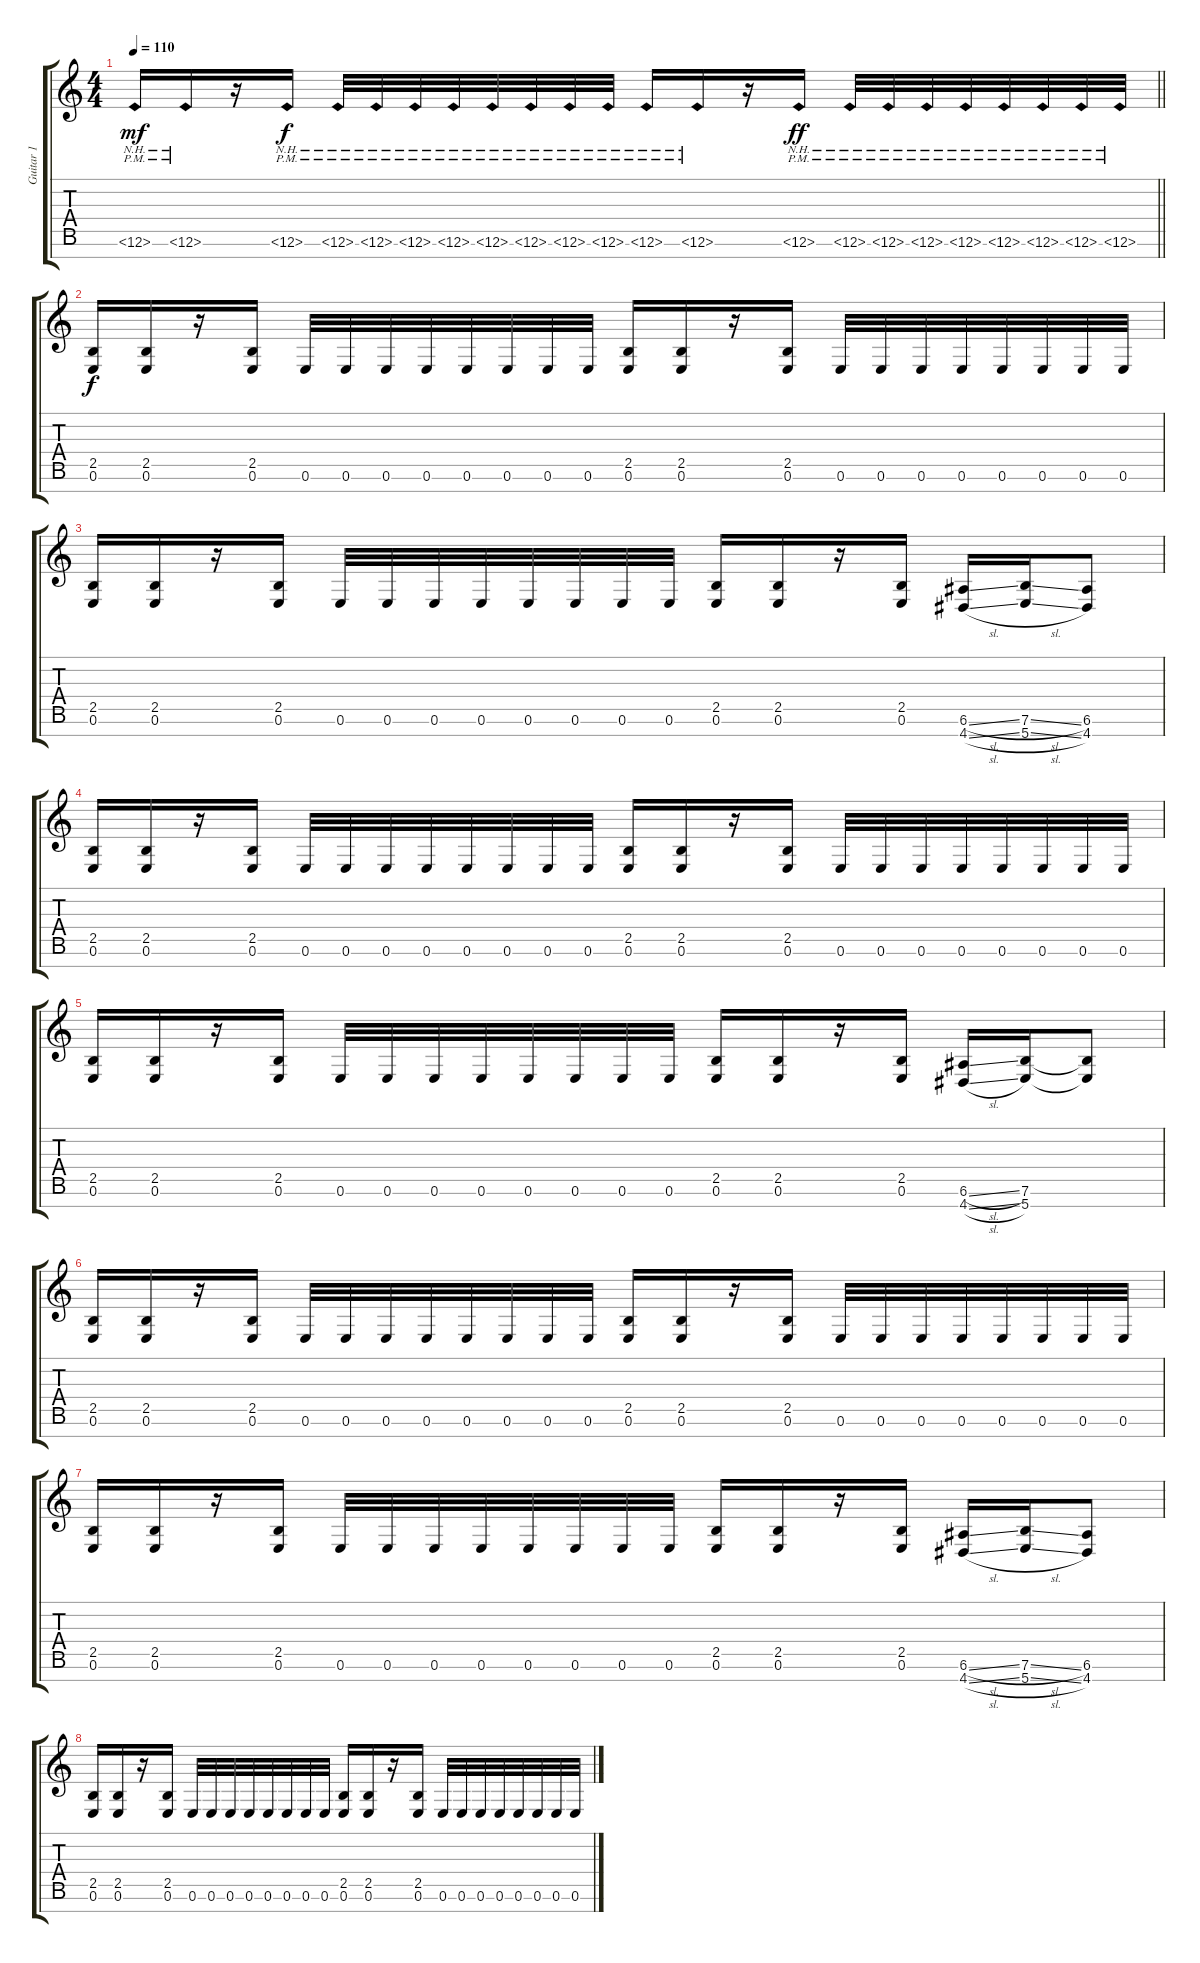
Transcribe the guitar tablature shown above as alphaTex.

\track ("Guitar 1" "Guitar 1") {instrument distortionguitar}
\staff {score tabs}
\tuning (E4 B3 G3 D3 A2 E2 B1) {hide}
\ts (4 4)
\tempo 110
\clef g2
\barLineRight lightlight
\ks c
0.6{nh pm}.16{dy mf} 0.6{nh pm}.16 r.16 0.6{nh pm}.16{dy f} 0.6{nh pm}.32 0.6{nh pm}.32 0.6{nh pm}.32 0.6{nh pm}.32 0.6{nh pm}.32 0.6{nh pm}.32 0.6{nh pm}.32 0.6{nh pm}.32 0.6{nh pm}.16 0.6{nh pm}.16 r.16 0.6{nh pm}.16{dy ff} 0.6{nh pm}.32 0.6{nh pm}.32 0.6{nh pm}.32 0.6{nh pm}.32 0.6{nh pm}.32 0.6{nh pm}.32 0.6{nh pm}.32 0.6{nh pm}.32 |
(2.5 0.6).16{dy f} (2.5 0.6).16 r.16 (2.5 0.6).16 0.6.32 0.6.32 0.6.32 0.6.32 0.6.32 0.6.32 0.6.32 0.6.32 (2.5 0.6).16 (2.5 0.6).16 r.16 (2.5 0.6).16 0.6.32 0.6.32 0.6.32 0.6.32 0.6.32 0.6.32 0.6.32 0.6.32 |
(2.5 0.6).16 (2.5 0.6).16 r.16 (2.5 0.6).16 0.6.32 0.6.32 0.6.32 0.6.32 0.6.32 0.6.32 0.6.32 0.6.32 (2.5 0.6).16 (2.5 0.6).16 r.16 (2.5 0.6).16 (6.6{sl} 4.7{sl}).16 (7.6{sl} 5.7{sl}).16 (6.6 4.7).8 |
(2.5 0.6).16 (2.5 0.6).16 r.16 (2.5 0.6).16 0.6.32 0.6.32 0.6.32 0.6.32 0.6.32 0.6.32 0.6.32 0.6.32 (2.5 0.6).16 (2.5 0.6).16 r.16 (2.5 0.6).16 0.6.32 0.6.32 0.6.32 0.6.32 0.6.32 0.6.32 0.6.32 0.6.32 |
(2.5 0.6).16 (2.5 0.6).16 r.16 (2.5 0.6).16 0.6.32 0.6.32 0.6.32 0.6.32 0.6.32 0.6.32 0.6.32 0.6.32 (2.5 0.6).16 (2.5 0.6).16 r.16 (2.5 0.6).16 (6.6{sl} 4.7{sl}).16 (7.6 5.7).16 (7.6{t} 5.7{t}).8 |
(2.5 0.6).16 (2.5 0.6).16 r.16 (2.5 0.6).16 0.6.32 0.6.32 0.6.32 0.6.32 0.6.32 0.6.32 0.6.32 0.6.32 (2.5 0.6).16 (2.5 0.6).16 r.16 (2.5 0.6).16 0.6.32 0.6.32 0.6.32 0.6.32 0.6.32 0.6.32 0.6.32 0.6.32 |
(2.5 0.6).16 (2.5 0.6).16 r.16 (2.5 0.6).16 0.6.32 0.6.32 0.6.32 0.6.32 0.6.32 0.6.32 0.6.32 0.6.32 (2.5 0.6).16 (2.5 0.6).16 r.16 (2.5 0.6).16 (6.6{sl} 4.7{sl}).16 (7.6{sl} 5.7{sl}).16 (6.6 4.7).8 |
(2.5 0.6).16 (2.5 0.6).16 r.16 (2.5 0.6).16 0.6.32 0.6.32 0.6.32 0.6.32 0.6.32 0.6.32 0.6.32 0.6.32 (2.5 0.6).16 (2.5 0.6).16 r.16 (2.5 0.6).16 0.6.32 0.6.32 0.6.32 0.6.32 0.6.32 0.6.32 0.6.32 0.6.32
